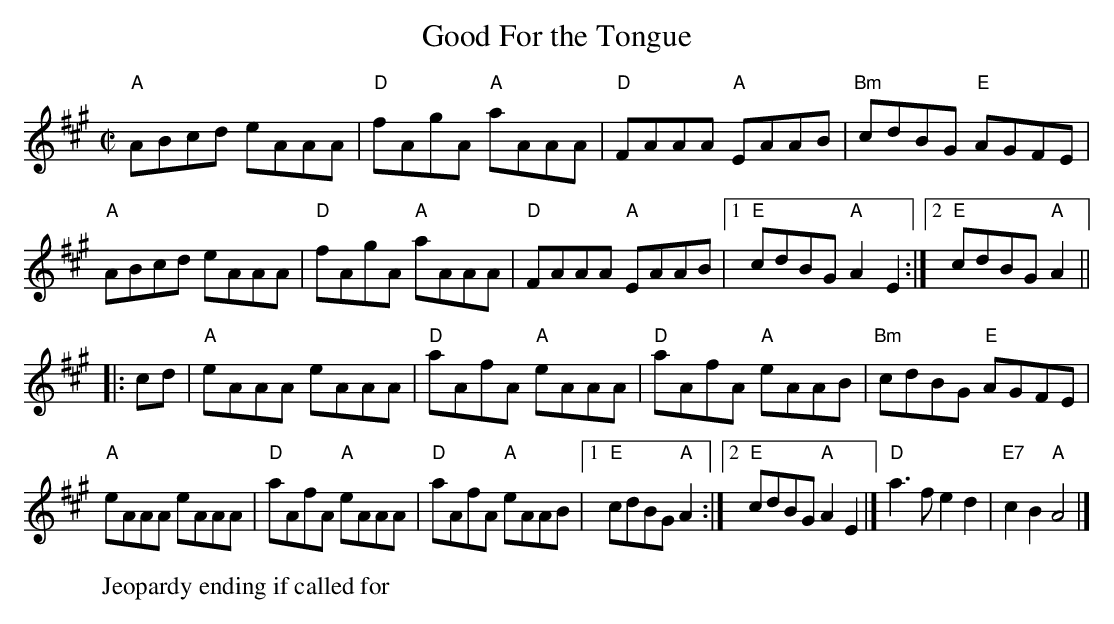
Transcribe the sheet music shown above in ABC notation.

X:1
T: Good For the Tongue
M: C|
K: A
"A"ABcd eAAA| "D"fAgA "A"aAAA| "D"FAAA "A"EAAB| "Bm"cdBG "E"AGFE|
"A"ABcd eAAA| "D"fAgA "A"aAAA| "D"FAAA "A"EAAB|1"E"cdBG "A"A2E2:|2"E"cdBG "A"A2||
|:cd|"A"eAAA eAAA| "D"aAfA "A"eAAA|"D"aAfA "A"eAAB| "Bm"cdBG "E"AGFE|
"A"eAAA eAAA| "D"aAfA "A"eAAA|"D"aAfA "A"eAAB|1"E"cdBG "A"A2:|2"E"cdBG "A"A2 E2|]"D"a3fe2d2|"E7"c2B2"A"A4|]
W:                                                                                                                       Jeopardy ending if called for
